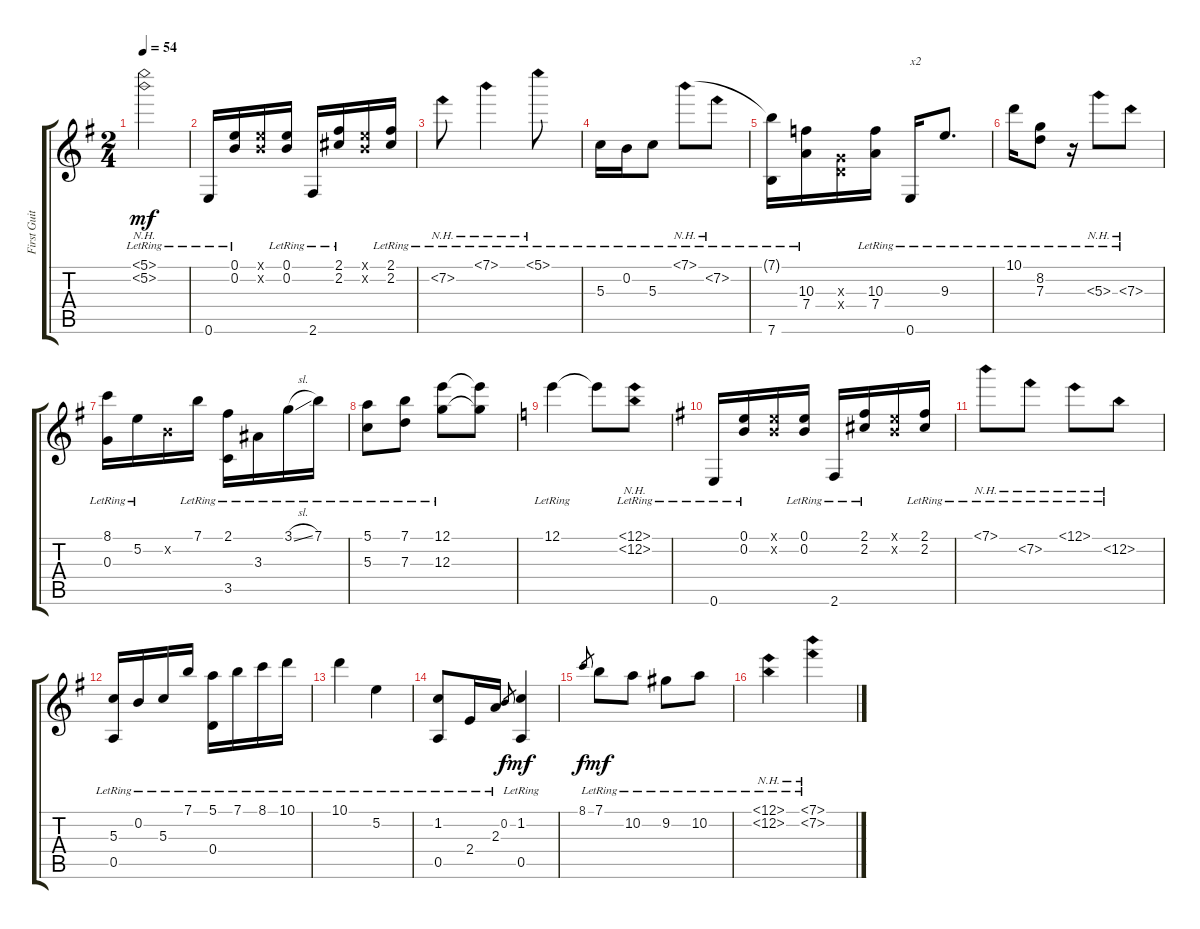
\track ("First Guitar" "First Guit") {instrument acousticguitarsteel}
\staff {score tabs}
\tuning (E4 B3 G3 D3 A2 E2) {hide}
\ts (2 4)
\tempo 54
\clef g2
\ks g
(5.1{nh lr} 5.2{nh lr}).2{dy mf} |
0.6{lr}.16 (0.1{lr} 0.2{lr}).16 (0.1{x} 0.2{x}).16 (0.1{lr} 0.2{lr}).16 2.6{lr}.16 (2.1{lr} 2.2{lr}).16 (0.1{x} 0.2{x}).16 (2.1{lr} 2.2{lr}).16 |
7.2{nh lr}.8 7.1{nh lr}.4 5.1{nh lr}.8 |
5.3{lr}.16 0.2{lr}.16 5.3{lr}.8 7.1{nh lr}.8 7.2{nh lr}.8 |
(7.1{t} 7.6{lr}).16 (10.3{lr} 7.4{lr}).16 (0.3{x} 0.4{x}).16 (10.3{lr} 7.4{lr}).16 0.6{lr}.16{txt "x2"} 9.3{lr}.8{d} |
10.1{lr}.16 (8.2{lr} 7.3{lr}).8 r.16 5.3{nh lr}.8 7.3{nh lr}.8 |
(8.1{lr} 0.3).16 5.2{lr}.16 0.2{x}.16 7.1{lr}.16 (2.1{lr} 3.5{lr}).16 3.3{lr}.16 3.1{sl lr}.16 7.1{lr}.16 |
(5.1{lr} 5.3{lr}).8 (7.1{lr} 7.3{lr}).8 (12.1{lr} 12.3{lr}).8 (12.1{t} 12.3{t}).8 |
\ks c
12.1{lr}.4 12.1{t}.8 (12.1{nh lr} 12.2{nh lr}).8 |
\ks g
0.6{lr}.16 (0.1{lr} 0.2{lr}).16 (0.1{x} 0.2{x}).16 (0.1{lr} 0.2{lr}).16 2.6{lr}.16 (2.1{lr} 2.2{lr}).16 (0.1{x} 0.2{x}).16 (2.1{lr} 2.2{lr}).16 |
7.1{nh lr}.8 7.2{nh lr}.8 12.1{nh lr}.8 12.2{nh lr}.8 |
(5.3{lr} 0.5{lr}).16 0.2{lr}.16 5.3{lr}.16 7.1{lr}.16 (5.1{lr} 0.4{lr}).16 7.1{lr}.16 8.1{lr}.16 10.1{lr}.16 |
10.1{lr}.4 5.2{lr}.4 |
(1.2{lr} 0.5{lr}).8 2.4{lr}.16 2.3{lr}.16 0.2.8{gr dy f} (1.2{lr} 0.5{lr}).4{dy mf} |
8.1.8{gr dy f} 7.1{lr}.8{dy mf} 10.2{lr}.8 9.2{lr}.8 10.2{lr}.8 |
(12.1{nh lr} 12.2{nh lr}).4 (7.1{nh lr} 7.2{nh lr}).4
